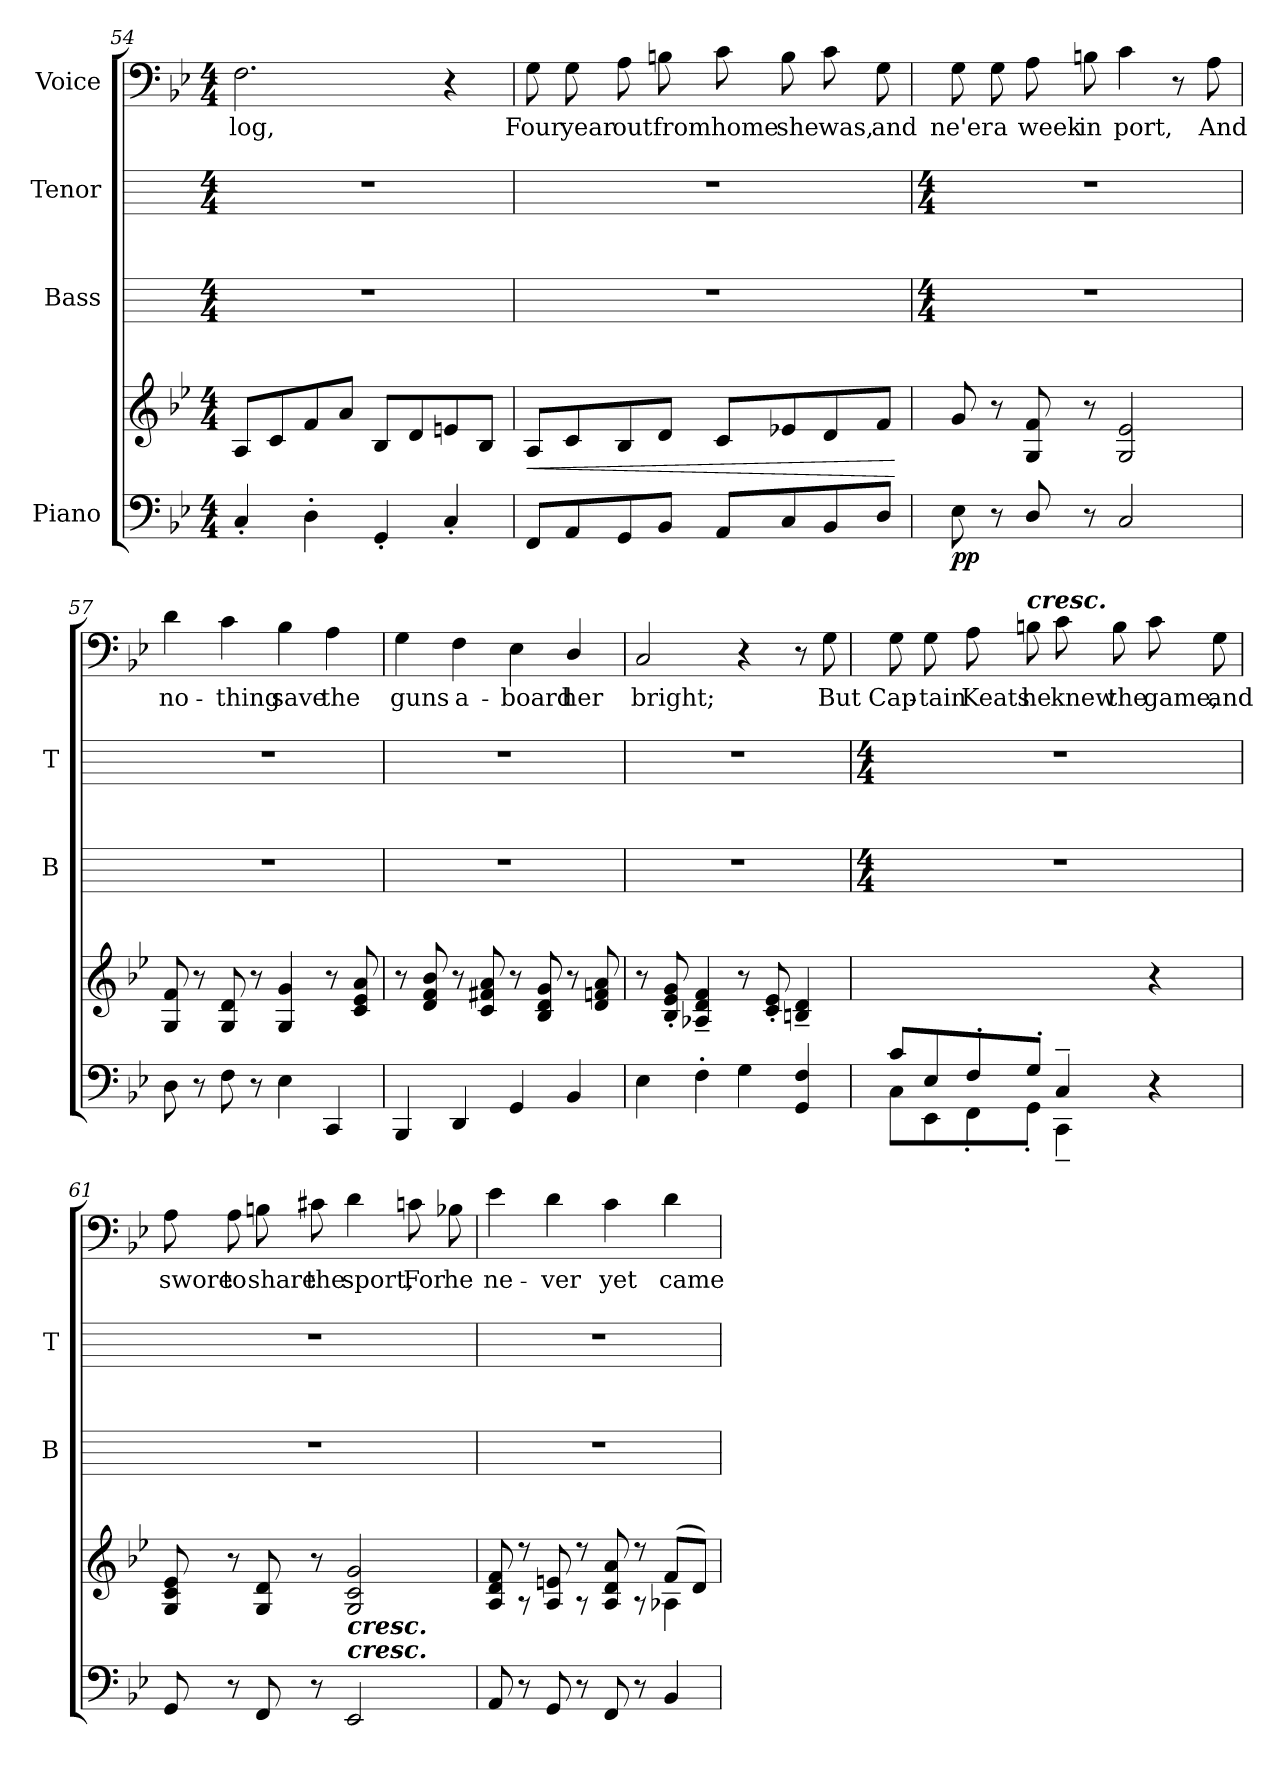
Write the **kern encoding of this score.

**kern	**kern	**dynam	**kern	**kern	**kern	**text
*part4	*part4	*part4	*part3	*part2	*part1	*part1
*staff5	*staff4	*staff4/5	*staff3	*staff2	*staff1	*staff1
*I"Piano	*	*	*I"Bass	*I"Tenor	*I"Voice	*
*	*	*	*I'B	*I'T	*	*
*clefF4	*clefG2	*	*	*	*clefF4	*
*k[b-e-]	*k[b-e-]	*	*	*	*k[b-e-]	*
*B-:	*B-:	*	*	*	*B-:	*
*M4/4	*M4/4	*	*M4/4	*M4/4	*M4/4	*
=54	=54	=54	=54	=54	=54	=54
!	!	!	!	!	!	!LO:LY:b
4C'	8AL	.	1r	1r	2.F	log,
.	8c	.	.	.	.	.
4D'	8f	.	.	.	.	.
.	8aJ	.	.	.	.	.
4GG'	8B-L	.	.	.	.	.
.	8d	.	.	.	.	.
4C'	8en	.	.	.	4r	.
.	8B-J	.	.	.	.	.
=55	=55	=55	=55	=55	=55	=55
!	!	!LO:HP:b	!	!	!	!LO:LY:b
8FFL	8AL	<	1r	1r	8G	Four
!	!	!	!	!	!	!LO:LY:b
8AA	8c	.	.	.	8G	year
!	!	!	!	!	!	!LO:LY:b
8GG	8B-	.	.	.	8A	out
!	!	!	!	!	!	!LO:LY:b
8BB-J	8dJ	.	.	.	8Bn	from
!	!	!	!	!	!	!LO:LY:b
8AAL	8cL	.	.	.	8c	home
!	!	!	!	!	!	!LO:LY:b
8C	8e-X	.	.	.	8B	she
!	!	!	!	!	!	!LO:LY:b
8BB-	8d	.	.	.	8c	was,
!	!	!	!	!	!	!LO:LY:b
8DJ	8fJ	.	.	.	8G	and
.	.	[	.	.	.	.
!!LO:LB:g=z
=56	=56	=56	=56	=56	=56	=56
*	*	*	*M4/4	*M4/4	*	*
!	!	!LO:DY:b=2	!	!	!	!LO:LY:b
!	!	!LO:DY:n=1:b	!	!	!	!
8E-	8g	p p	1r	1r	8G	ne'er
!	!	!	!	!	!	!LO:LY:b
8r	8r	.	.	.	8G	a
!	!	!	!	!	!	!LO:LY:b
8D/	8G 8f	.	.	.	8A	week
!	!	!	!	!	!	!LO:LY:b
8r	8r	.	.	.	8Bn	in
!	!	!	!	!	!	!LO:LY:b
2C	2G 2e-	.	.	.	4c	port,
.	.	.	.	.	8r	.
!	!	!	!	!	!	!LO:LY:b
.	.	.	.	.	8A	And
!!LO:LB:g=z
=57	=57	=57	=57	=57	=57	=57
!	!	!	!	!	!	!LO:LY:b
8D	8G 8f	.	1r	1r	4d	no-
8r	8r	.	.	.	.	.
!	!	!	!	!	!	!LO:LY:b
8F	8G 8d	.	.	.	4c	-thing
8r	8r	.	.	.	.	.
!	!	!	!	!	!	!LO:LY:b
4E-	4G 4g	.	.	.	4B-	save
!	!	!	!	!	!	!LO:LY:b
4CC	8r	.	.	.	4A	the
.	8c 8e- 8a	.	.	.	.	.
=58	=58	=58	=58	=58	=58	=58
!	!	!	!	!	!	!LO:LY:b
4BBB-	8r	.	1r	1r	4G	guns
.	8d 8f 8b-	.	.	.	.	.
!	!	!	!	!	!	!LO:LY:b
4DD	8r	.	.	.	4F	a-
.	8c 8f#X 8a	.	.	.	.	.
!	!	!	!	!	!	!LO:LY:b
4GG	8r	.	.	.	4E-	-board
.	8B- 8d 8g	.	.	.	.	.
!	!	!	!	!	!	!LO:LY:b
4BB-	8r	.	.	.	4D/	her
.	8d 8fn 8a	.	.	.	.	.
=59	=59	=59	=59	=59	=59	=59
!	!	!	!	!	!	!LO:LY:b
4E-	8r	.	1r	1r	2C	bright;
.	8B-' 8e-' 8g'	.	.	.	.	.
4F'	4A-X~ 4d~ 4f~	.	.	.	.	.
4G	8r	.	.	.	4r	.
.	8c' 8e-'	.	.	.	.	.
4GG 4F	4Bn~ 4d~	.	.	.	8r	.
!	!	!	!	!	!	!LO:LY:b
.	.	.	.	.	8G	But
!!LO:LB:g=z
=60	=60	=60	=60	=60	=60	=60
*	*	*	*M4/4	*M4/4	*	*
*^	*	*	*	*	*	*
!	!	!	!	!	!	!	!LO:LY:b
8c/L	8C\L	2.ryy	.	1r	1r	8G	Cap-
!	!	!	!	!	!	!	!LO:LY:b
8E-/	8EE-\	.	.	.	.	8G	-tain
!	!	!	!	!	!	!	!LO:LY:b
8F'/	8FF'\	.	.	.	.	8A	Keats
!	!	!	!	!	!	!LO:TX:a:Bi:t=cresc.	!
!	!	!	!	!	!	!	!LO:LY:b
8G'/J	8GG'\J	.	.	.	.	8Bn	he
!	!	!	!	!	!	!	!LO:LY:b
4C~/	4CC~\	.	.	.	.	8c	knew
!	!	!	!	!	!	!	!LO:LY:b
.	.	.	.	.	.	8B	the
!	!	!	!	!	!	!	!LO:LY:b
4ryy	4r	4r	.	.	.	8c	game,
!	!	!	!	!	!	!	!LO:LY:b
.	.	.	.	.	.	8G	and
*v	*v	*	*	*	*	*	*
!!LO:LB:g=z
=61	=61	=61	=61	=61	=61	=61
*	*^	*	*	*	*	*
!	!	!	!	!	!	!	!LO:LY:b
8GG	8G/ 8c/ 8e-/	2ryy	.	1r	1r	8A	swore
!	!	!	!	!	!	!	!LO:LY:b
8r	8r	.	.	.	.	8A	to
!	!	!	!	!	!	!	!LO:LY:b
8FF	8G/ 8d/	.	.	.	.	8Bn	share
!	!	!	!	!	!	!	!LO:LY:b
8r	8r	.	.	.	.	8c#X	the
!	!LO:TX:b:Bi:t=cresc.	!	!	!	!	!	!
!LO:TX:a:Bi:t=cresc.	!	!	!	!	!	!	!
!	!	!	!	!	!	!	!LO:LY:b
2EE-	2G/ 2c/ 2g/	2ryy	.	.	.	4d	sport,
!	!	!	!	!	!	!	!LO:LY:b
.	.	.	.	.	.	8cn	For
!	!	!	!	!	!	!	!LO:LY:b
.	.	.	.	.	.	8B-X	he
=62	=62	=62	=62	=62	=62	=62	=62
!	!	!	!	!	!	!	!LO:LY:b
8AA	8A/ 8d/ 8f/	8ryy	.	1r	1r	4e-	ne-
8r	8r	8r	.	.	.	.	.
!	!	!	!	!	!	!	!LO:LY:b
8GG	8A/ 8en/	8ryy	.	.	.	4d	-ver
8r	8r	8r	.	.	.	.	.
!	!	!	!	!	!	!	!LO:LY:b
8FF	8A/ 8d/ 8a/	8ryy	.	.	.	4c	yet
8r	8r	8r	.	.	.	.	.
!	!	!	!	!	!	!	!LO:LY:b
4BB-	(>8f/L	4A-X\	.	.	.	4d	came
.	8d/J)	.	.	.	.	.	.
*	*v	*v	*	*	*	*	*
=	=	=	=	=	=	=
*-	*-	*-	*-	*-	*-	*-
